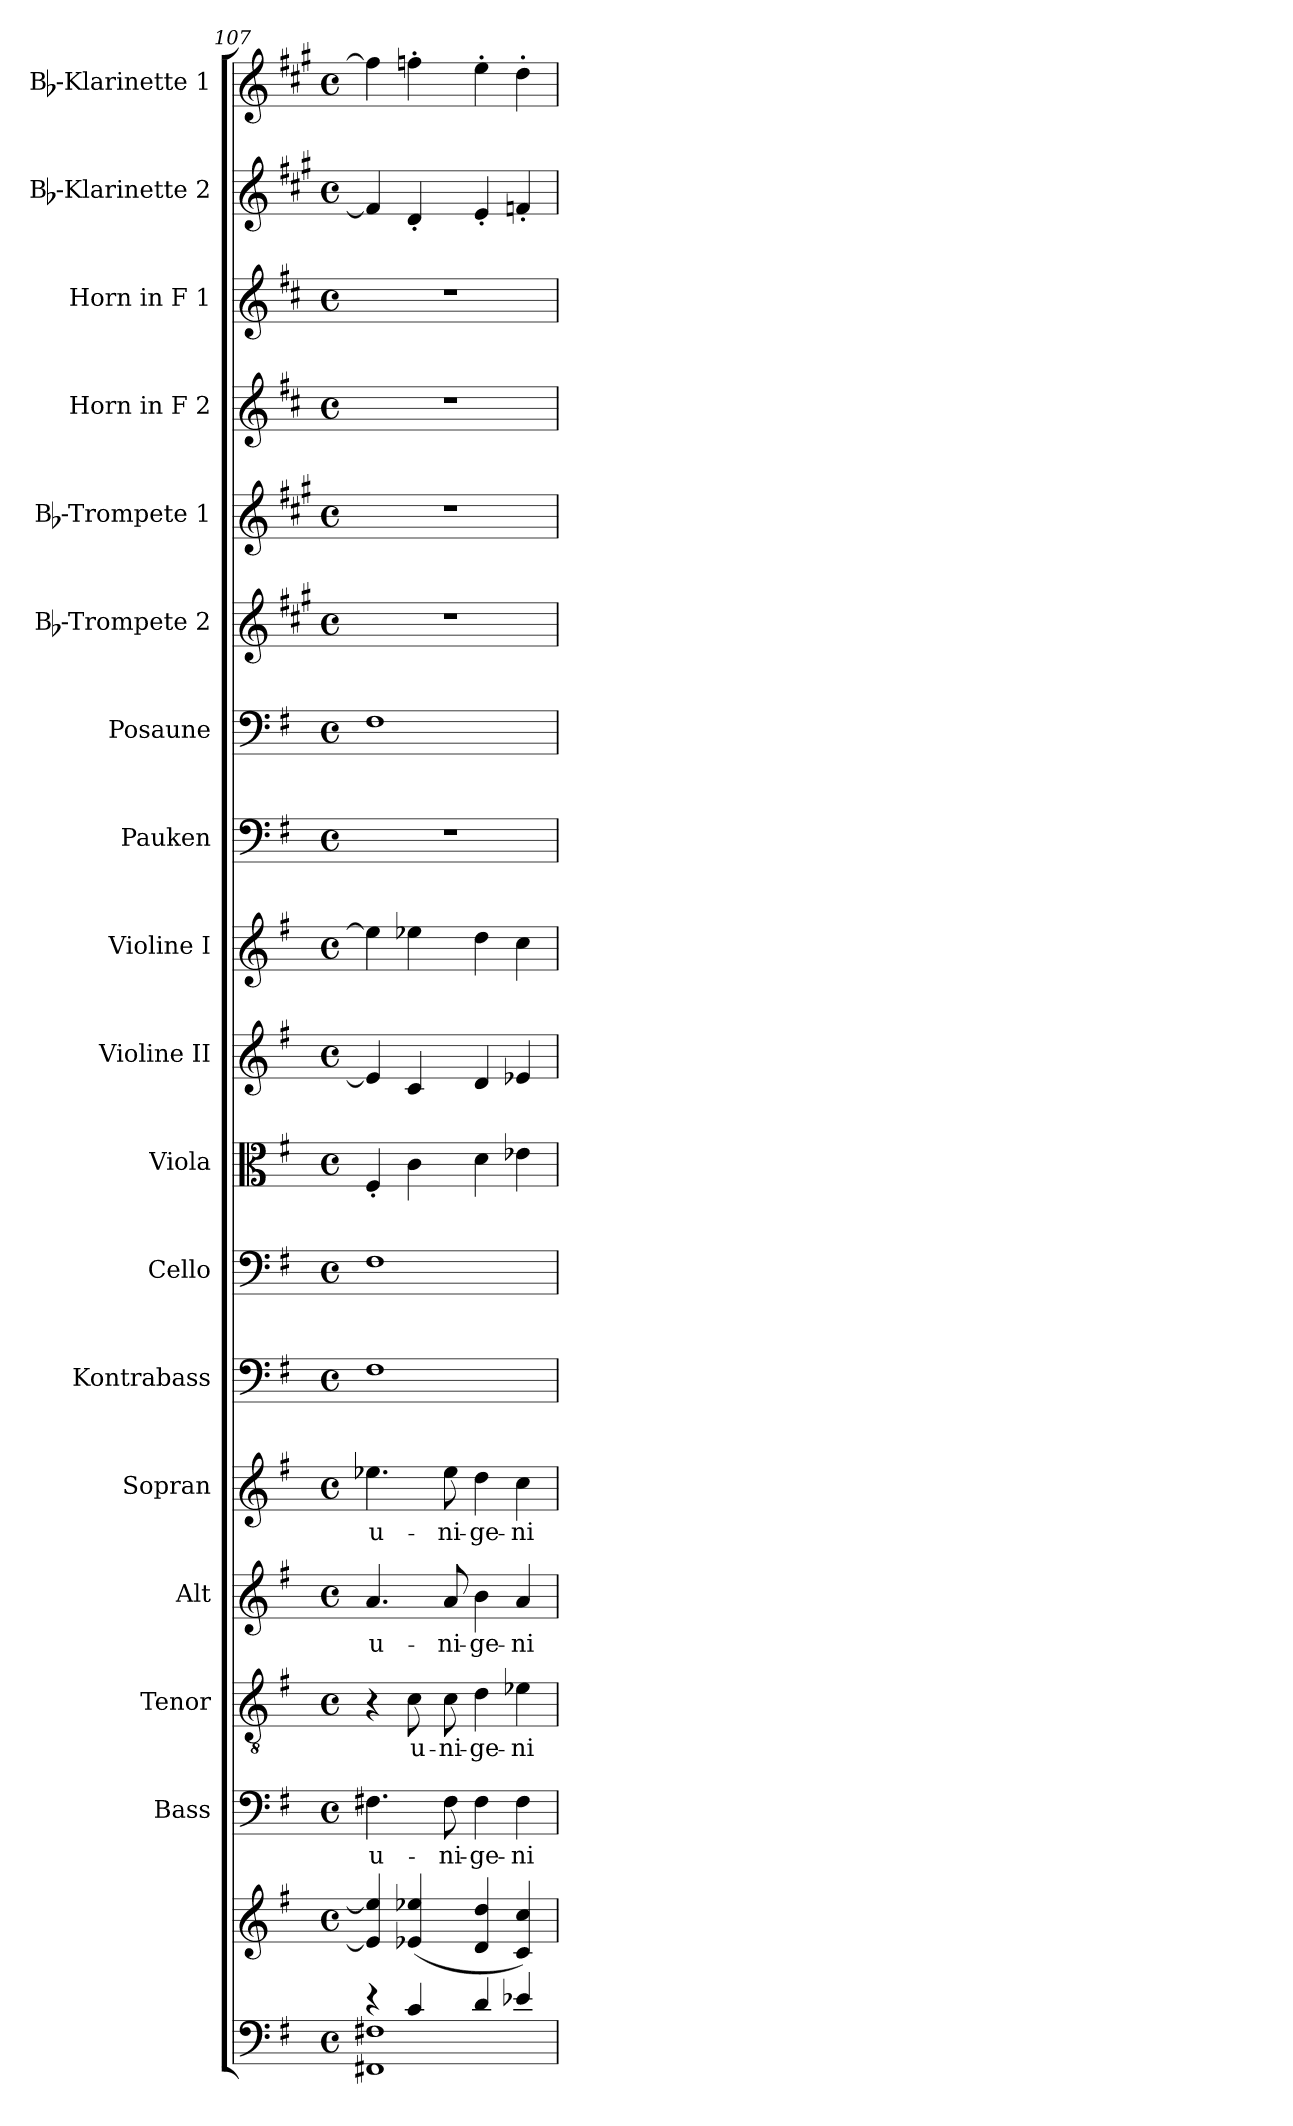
**kern	**kern	**kern	**text	**kern	**text	**kern	**text	**kern	**text	**kern	**kern	**kern	**kern	**kern	**kern	**kern	**kern	**kern	**kern	**kern	**kern	**kern
*part18	*part18	*part17	*part17	*part16	*part16	*part15	*part15	*part14	*part14	*part13	*part12	*part11	*part10	*part9	*part8	*part7	*part6	*part5	*part4	*part3	*part2	*part1
*staff19	*staff18	*staff17	*staff17	*staff16	*staff16	*staff15	*staff15	*staff14	*staff14	*staff13	*staff12	*staff11	*staff10	*staff9	*staff8	*staff7	*staff6	*staff5	*staff4	*staff3	*staff2	*staff1
*	*	*I"Bass	*	*I"Tenor	*	*I"Alt	*	*I"Sopran	*	*I"Kontrabass	*I"Cello	*I"Viola	*I"Violine II	*I"Violine I	*I"Pauken	*I"Posaune	*I"Bb-Trompete 2	*I"Bb-Trompete 1	*I"Horn in F 2	*I"Horn in F 1	*I"Bb-Klarinette 2	*I"Bb-Klarinette 1
*	*	*I'B.	*	*I'T.	*	*I'A.	*	*I'S.	*	*I'Kb.	*	*I'Vla.	*I'Vl. II	*I'Vl. I	*I'Pk.	*I'Pos.	*I'Bb Trp. 2	*I'Bb Trp. 1	*	*	*I'Bb Kl. 2	*I'Bb Kl. 1
*clefF4	*clefG2	*clefF4	*	*clefGv2	*	*clefG2	*	*clefG2	*	*clefF4	*clefF4	*clefC3	*clefG2	*clefG2	*clefF4	*clefF4	*clefG2	*clefG2	*clefG2	*clefG2	*clefG2	*clefG2
*	*	*	*	*	*	*	*	*	*	*ITrd7c12	*	*	*	*	*	*	*ITrd1c2	*ITrd1c2	*ITrd4c7	*ITrd4c7	*ITrd1c2	*ITrd1c2
*k[f#]	*k[f#]	*k[f#]	*	*k[f#]	*	*k[f#]	*	*k[f#]	*	*k[f#]	*k[f#]	*k[f#]	*k[f#]	*k[f#]	*k[f#]	*k[f#]	*k[f#]	*k[f#]	*k[f#]	*k[f#]	*k[f#]	*k[f#]
*G:	*G:	*G:	*	*G:	*	*G:	*	*G:	*	*G:	*G:	*G:	*G:	*G:	*G:	*G:	*G:	*G:	*G:	*G:	*G:	*G:
*M4/4	*M4/4	*M4/4	*	*M4/4	*	*M4/4	*	*M4/4	*	*M4/4	*M4/4	*M4/4	*M4/4	*M4/4	*M4/4	*M4/4	*M4/4	*M4/4	*M4/4	*M4/4	*M4/4	*M4/4
*met(c)	*met(c)	*met(c)	*	*met(c)	*	*met(c)	*	*met(c)	*	*met(c)	*met(c)	*met(c)	*met(c)	*met(c)	*met(c)	*met(c)	*met(c)	*met(c)	*met(c)	*met(c)	*met(c)	*met(c)
=107	=107	=107	=107	=107	=107	=107	=107	=107	=107	=107	=107	=107	=107	=107	=107	=107	=107	=107	=107	=107	=107	=107
*^	*	*	*	*	*	*	*	*	*	*	*	*	*	*	*	*	*	*	*	*	*	*
!	!	!	!	!LO:LY:b	!	!	!	!LO:LY:b	!	!LO:LY:b	!	!	!	!	!	!	!	!	!	!	!	!	!
4rd	1FF#X 1F#X	4e-/] 4ee-/]	4.F#X\	u-	4r	.	4.a/	u-	4.ee-X\	u-	1FF#	1F#	4F#'</	4e-/]	4ee-\]	1r	1F#	1r	1r	1r	1r	4e-/]	4ee-\]
!	!	!	!	!	!	!LO:LY:b	!	!	!	!	!	!	!	!	!	!	!	!	!	!	!	!	!
4c/	.	(4e-X/ 4ee-X/	.	.	8c\	u-	.	.	.	.	.	.	4c\	4c/	4ee-X\	.	.	.	.	.	.	4c'</	4ee-X'>\
!	!	!	!	!LO:LY:b	!	!LO:LY:b	!	!LO:LY:b	!	!LO:LY:b	!	!	!	!	!	!	!	!	!	!	!	!	!
.	.	.	8F#\	-ni-	8c\	-ni-	8a/	-ni-	8ee-\	-ni-	.	.	.	.	.	.	.	.	.	.	.	.	.
!	!	!	!	!LO:LY:b	!	!LO:LY:b	!	!LO:LY:b	!	!LO:LY:b	!	!	!	!	!	!	!	!	!	!	!	!	!
4d/	.	4d/ 4dd/	4F#\	-ge-	4d\	-ge-	4b\	-ge-	4dd\	-ge-	.	.	4d\	4d/	4dd\	.	.	.	.	.	.	4d'</	4dd'>\
!	!	!	!	!LO:LY:b	!	!LO:LY:b	!	!LO:LY:b	!	!LO:LY:b	!	!	!	!	!	!	!	!	!	!	!	!	!
4e-X/	.	4c/ 4cc/)	4F#\	-ni-	4e-X\	-ni-	4a/	-ni-	4cc\	-ni-	.	.	4e-X\	4e-X/	4cc\	.	.	.	.	.	.	4e-X'</	4cc'>\
*v	*v	*	*	*	*	*	*	*	*	*	*	*	*	*	*	*	*	*	*	*	*	*	*
=	=	=	=	=	=	=	=	=	=	=	=	=	=	=	=	=	=	=	=	=	=	=
*-	*-	*-	*-	*-	*-	*-	*-	*-	*-	*-	*-	*-	*-	*-	*-	*-	*-	*-	*-	*-	*-	*-
